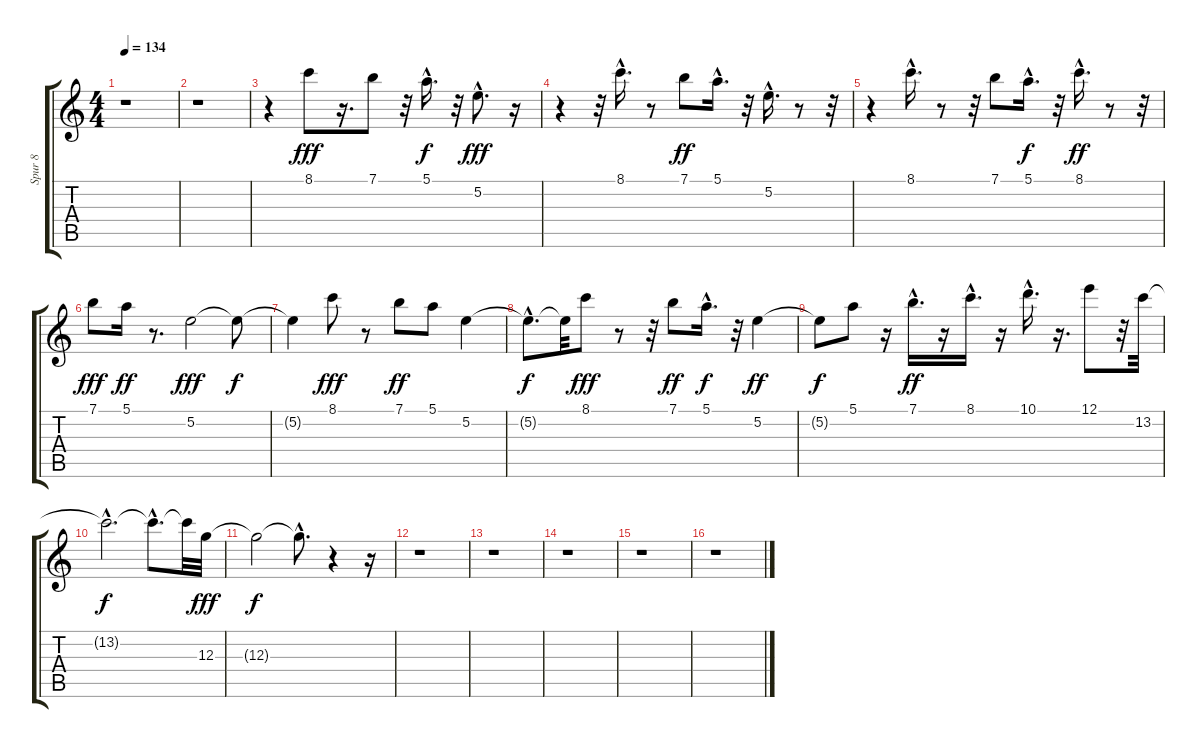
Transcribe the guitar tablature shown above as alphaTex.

\track ("Spur 8" "Spur 8") {instrument distortionguitar}
\staff {score tabs}
\tuning (E4 B3 G3 D3 A2 E2) {hide}
\ts (4 4)
\tempo 134
\clef g2
\ks c
r.1{dy fff instrument distortionguitar} |
r.1 |
r.4 8.1.8 r.16{d} 7.1.8 r.32 5.1{hac}.16{d dy f} r.32 5.2{hac}.8{d dy fff} r.16 |
r.4 r.32 8.1{hac}.16{d} r.8 7.1.8{dy ff} 5.1{hac}.16{d} r.32 5.2{hac}.16{d} r.8 r.32 |
r.4 8.1{hac}.16{d} r.8 r.32 7.1.8 5.1{hac}.16{d dy f} r.32 8.1{hac}.16{d dy ff} r.8 r.32 |
7.1.8{dy fff} 5.1.16{dy ff} r.8{d} 5.2.2{dy fff} 5.2{t}.8{dy f} |
5.2{t}.4 8.1.8{dy fff} r.8 7.1.8{dy ff} 5.1.8 5.2.4 |
5.2{hac t}.8{d dy f} 5.2{t}.32 8.1.8{dy fff} r.8 r.32 7.1.8{dy ff} 5.1{hac}.16{d dy f} r.32 5.2.4{dy ff} |
5.2{t}.8{dy f} 5.1.8 r.16 7.1{hac}.16{d dy ff} r.16 8.1{hac}.16{d} r.16 10.1{hac}.16{d} r.16{d} 12.1.8 r.32 13.2.32 |
13.2{hac t}.2{d dy f} 13.2{hac t}.8{d} 13.2{t}.32 12.3.32{dy fff} |
12.3{t}.2{dy f} 12.3{hac t}.8{d} r.4 r.16 |
r.1 |
r.1 |
r.1 |
r.1 |
r.1
